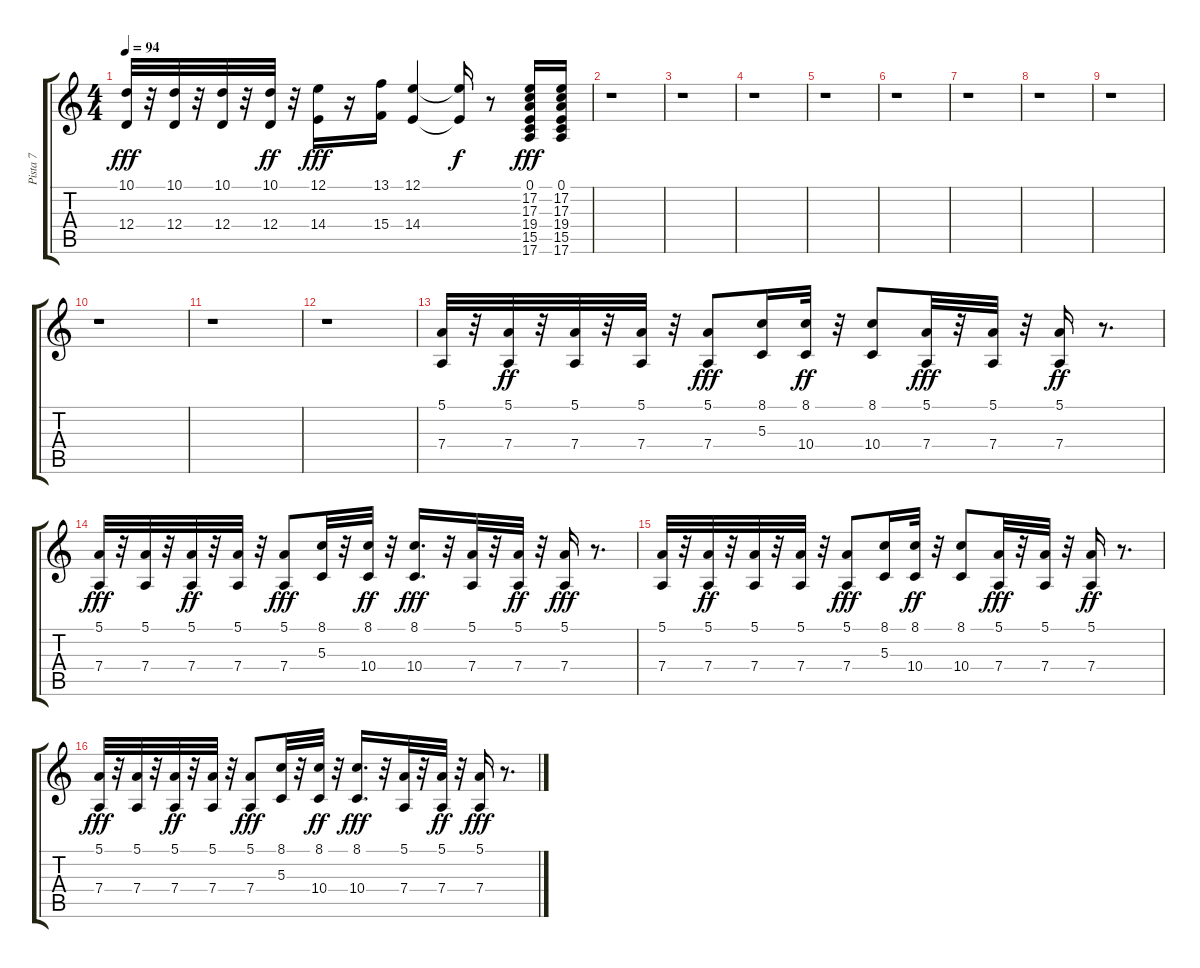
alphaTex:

\track ("Pista 7" "Pista 7") {instrument brasssection}
\staff {score tabs}
\tuning (E4 B3 G3 D3 A2 E2) {hide}
\ts (4 4)
\tempo 94
\clef g2
\ks c
(10.1 12.4).32{dy fff} r.32 (10.1 12.4).32 r.32 (10.1 12.4).32 r.32 (10.1 12.4).32{dy ff} r.32 (12.1 14.4).16{dy fff} r.16 (13.1 15.4).16 (12.1 14.4).4 (12.1{t} 14.4{t}).16{dy f} r.8 (0.1 17.2 17.3 19.4 15.5 17.6).16{dy fff} (0.1 17.2 17.3 19.4 15.5 17.6).16 |
r.1 |
r.1 |
r.1 |
r.1 |
r.1 |
r.1 |
r.1 |
r.1 |
r.1 |
r.1 |
r.1 |
(5.1 7.4).32 r.32 (5.1 7.4).32{dy ff} r.32 (5.1 7.4).32 r.32 (5.1 7.4).32 r.32 (5.1 7.4).8{dy fff} (8.1 5.3).16 (8.1 10.4).32{dy ff} r.32 (8.1 10.4).8 (5.1 7.4).32{dy fff} r.32 (5.1 7.4).32 r.32 (5.1 7.4).16{dy ff} r.8{d} |
(5.1 7.4).32{dy fff} r.32 (5.1 7.4).32 r.32 (5.1 7.4).32{dy ff} r.32 (5.1 7.4).32 r.32 (5.1 7.4).8{dy fff} (8.1 5.3).32 r.32 (8.1 10.4).32{dy ff} r.32 (8.1 10.4).16{d dy fff} r.32 (5.1 7.4).32 r.32 (5.1 7.4).32{dy ff} r.32 (5.1 7.4).16{dy fff} r.8{d} |
(5.1 7.4).32 r.32 (5.1 7.4).32{dy ff} r.32 (5.1 7.4).32 r.32 (5.1 7.4).32 r.32 (5.1 7.4).8{dy fff} (8.1 5.3).16 (8.1 10.4).32{dy ff} r.32 (8.1 10.4).8 (5.1 7.4).32{dy fff} r.32 (5.1 7.4).32 r.32 (5.1 7.4).16{dy ff} r.8{d} |
(5.1 7.4).32{dy fff} r.32 (5.1 7.4).32 r.32 (5.1 7.4).32{dy ff} r.32 (5.1 7.4).32 r.32 (5.1 7.4).8{dy fff} (8.1 5.3).32 r.32 (8.1 10.4).32{dy ff} r.32 (8.1 10.4).16{d dy fff} r.32 (5.1 7.4).32 r.32 (5.1 7.4).32{dy ff} r.32 (5.1 7.4).16{dy fff} r.8{d}
